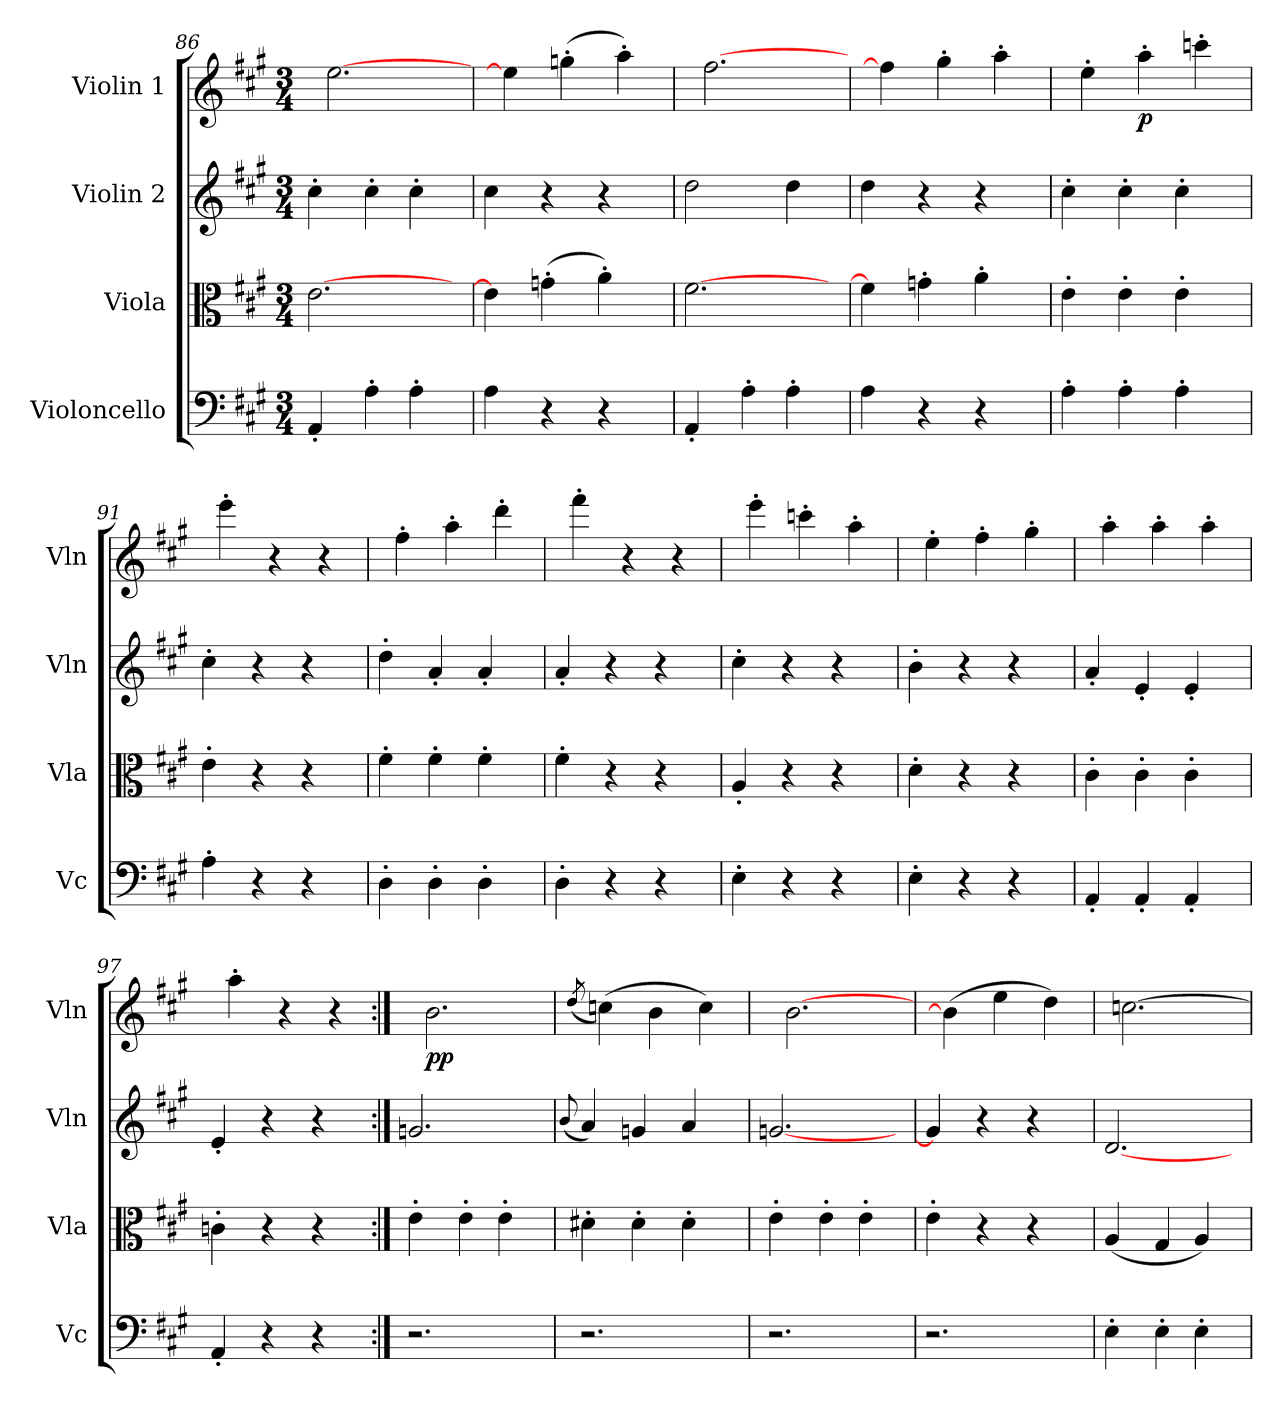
**kern	**kern	**kern	**kern	**dynam
*part4	*part3	*part2	*part1	*part1
*staff4	*staff3	*staff2	*staff1	*staff1
*I"Violoncello	*I"Viola	*I"Violin 2	*I"Violin 1	*
*I'Vc	*I'Vla	*I'Vln	*I'Vln	*
*clefF4	*clefC3	*clefG2	*clefG2	*
*k[f#c#g#]	*k[f#c#g#]	*k[f#c#g#]	*k[f#c#g#]	*
*A:	*A:	*A:	*A:	*
*M3/4	*M3/4	*M3/4	*M3/4	*
=86	=86	=86	=86	=86
4AA'	[2.e	4cc#'	16ryy	.
.	.	.	[2.ee	.
4A'	.	4cc#'	.	.
4A'	.	4cc#'	.	.
16ryy	16ryy	16ryy	.	.
=87	=87	=87	=87	=87
4A	4e]	4cc#	16ryy	.
.	.	.	4ee]	.
4r	(4gn'	4r	.	.
.	.	.	(4ggn'	.
4r	4a')	4r	.	.
.	.	.	4aa')	.
16ryy	16ryy	16ryy	.	.
=88	=88	=88	=88	=88
4AA'	[2.f#	2dd	16ryy	.
.	.	.	[2.ff#	.
4A'	.	.	.	.
4A'	.	4dd	.	.
16ryy	16ryy	16ryy	.	.
=89	=89	=89	=89	=89
4A	4f#]	4dd	16ryy	.
.	.	.	4ff#]	.
4r	4gn'	4r	.	.
.	.	.	4gg#'	.
4r	4a'	4r	.	.
.	.	.	4aa'	.
16ryy	16ryy	16ryy	.	.
=90	=90	=90	=90	=90
4A'	4e'	4cc#'	16ryy	.
.	.	.	4ee'	.
4A'	4e'	4cc#'	.	.
.	.	.	4aa'	p
4A'	4e'	4cc#'	.	.
.	.	.	4cccn'	.
16ryy	16ryy	16ryy	.	.
=91	=91	=91	=91	=91
4A'	4e'	4cc#'	16ryy	.
.	.	.	4eee'	.
4r	4r	4r	.	.
.	.	.	4r	.
4r	4r	4r	.	.
.	.	.	4r	.
16ryy	16ryy	16ryy	.	.
=92	=92	=92	=92	=92
4D'	4f#'	4dd'	16ryy	.
.	.	.	4ff#'	.
4D'	4f#'	4a'	.	.
.	.	.	4aa'	.
4D'	4f#'	4a'	.	.
.	.	.	4ddd'	.
16ryy	16ryy	16ryy	.	.
=93	=93	=93	=93	=93
4D'	4f#'	4a'	16ryy	.
.	.	.	4fff#'	.
4r	4r	4r	.	.
.	.	.	4r	.
4r	4r	4r	.	.
.	.	.	4r	.
16ryy	16ryy	16ryy	.	.
=94	=94	=94	=94	=94
4E'	4A'	4cc#'	16ryy	.
.	.	.	4eee'	.
4r	4r	4r	.	.
.	.	.	4cccn'	.
4r	4r	4r	.	.
.	.	.	4aa'	.
16ryy	16ryy	16ryy	.	.
=95	=95	=95	=95	=95
4E'	4d'	4b'	16ryy	.
.	.	.	4ee'	.
4r	4r	4r	.	.
.	.	.	4ff#'	.
4r	4r	4r	.	.
.	.	.	4gg#'	.
16ryy	16ryy	16ryy	.	.
=96	=96	=96	=96	=96
4AA'	4c#'	4a'	16ryy	.
.	.	.	4aa'	.
4AA'	4c#'	4e'	.	.
.	.	.	4aa'	.
4AA'	4c#'	4e'	.	.
.	.	.	4aa'	.
16ryy	16ryy	16ryy	.	.
=97	=97	=97	=97	=97
4AA'	4cn'	4e'	16ryy	.
.	.	.	4aa'	.
4r	4r	4r	.	.
.	.	.	4r	.
4r	4r	4r	.	.
.	.	.	4r	.
16ryy	16ryy	16ryy	.	.
=98:|!	=98:|!	=98:|!	=98:|!	=98:|!
2.r	4e'	2.gn	16ryy	.
.	.	.	2.b	pp
.	4e'	.	.	.
.	4e'	.	.	.
16ryy	16ryy	16ryy	.	.
=99	=99	=99	=99	=99
.	.	(8qqb/	.	.
2.r	4d#X'	4a)	16ryy	.
.	.	.	(8qdd/	.
.	.	.	(4ccn)	.
.	4d#'	4gn	.	.
.	.	.	4b	.
.	4d#'	4a	.	.
.	.	.	4cc)	.
16ryy	16ryy	16ryy	.	.
=100	=100	=100	=100	=100
2.r	4e'	[2.gn	16ryy	.
.	.	.	[2.b	.
.	4e'	.	.	.
.	4e'	.	.	.
16ryy	16ryy	16ryy	.	.
=101	=101	=101	=101	=101
2.r	4e'	4g]	16ryy	.
.	.	.	(4b]	.
.	4r	4r	.	.
.	.	.	4ee	.
.	4r	4r	.	.
.	.	.	4dd)	.
16ryy	16ryy	16ryy	.	.
=102	=102	=102	=102	=102
4E'	(4A	[2.d	16ryy	.
.	.	.	[2.ccn	.
4E'	4G#	.	.	.
4E'	4A)	.	.	.
16ryy	16ryy	16ryy	.	.
=	=	=	=	=
*-	*-	*-	*-	*-
